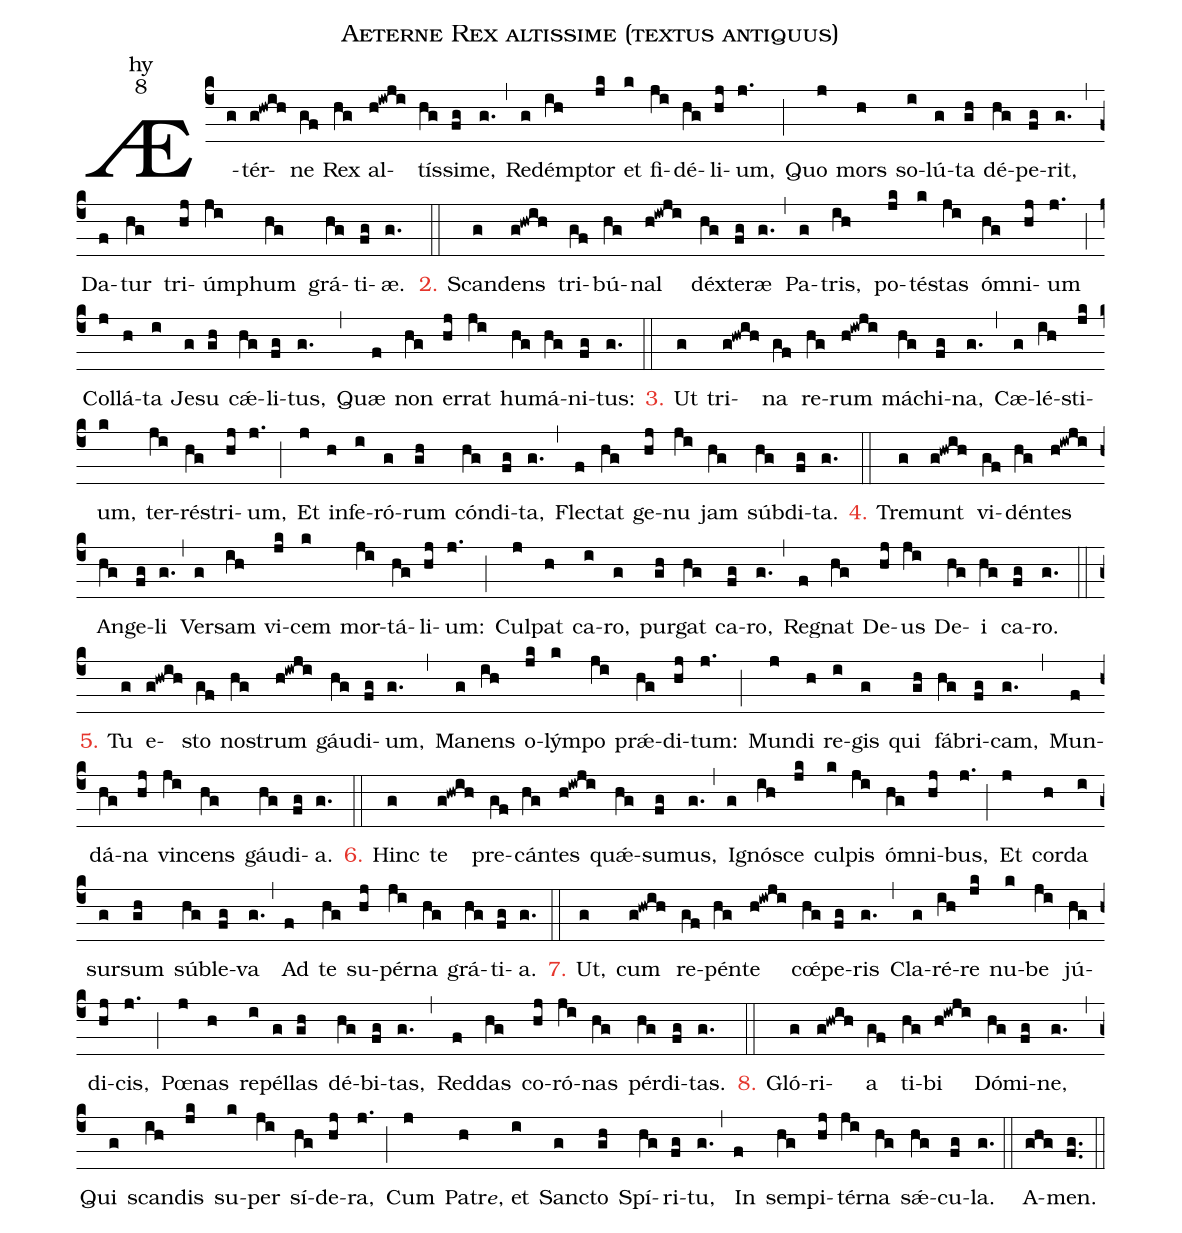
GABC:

name:Aeterne Rex altissime (textus antiquus);
office-part:hy;
mode:8;
%%
(c4)Æ(g)tér(g!hwih)ne(gf) Rex(hg) al(h!iwji)tís(hg)si(fg)me,(g.) (,)
Re(g)dém(ih)ptor(jk) et(k) fi(ji)dé(hg)li(hj)um,(j.) (;)
Quo(j) mors(h) so(i)lú(g)ta(gh) dé(hg)pe(fg)rit,(g.) (,)
Da(f)tur(hg) tri(hj)úm(ji)phum(hg) grá(hg)ti(fg)æ.(g.) (::)

<c>2.</c> Scan(g)dens(g!hwih) tri(gf)bú(hg)nal(h!iwji) déx(hg)te(fg)ræ(g.) (,)
Pa(g)tris,(ih) po(jk)té(k)stas(ji) óm(hg)ni(hj)um(j.) (;)
Col(j)lá(h)ta(i) Je(g)su(gh) cǽ(hg)li(fg)tus,(g.) (,)
Quæ(f) non(hg) er(hj)rat(ji) hu(hg)má(hg)ni(fg)tus:(g.) (::)

<c>3.</c> Ut(g) tri(g!hwih)na(gf) re(hg)rum(h!iwji) má(hg)chi(fg)na,(g.) (,)
Cæ(g)lé(ih)sti(jk)um,(k) ter(ji)ré(hg)stri(hj)um,(j.) (;)
Et(j) in(h)fe(i)ró(g)rum(gh) cón(hg)di(fg)ta,(g.) (,)
Fle(f)ctat(hg) ge(hj)nu(ji) jam(hg) súb(hg)di(fg)ta.(g.) (::)

<c>4.</c> Tre(g)munt(g!hwih) vi(gf)dén(hg)tes(h!iwji) An(hg)ge(fg)li(g.) (,)
Ver(g)sam(ih) vi(jk)cem(k) mor(ji)tá(hg)li(hj)um:(j.) (;)
Cul(j)pat(h) ca(i)ro,(g) pur(gh)gat(hg) ca(fg)ro,(g.) (,)
Re(f)gnat(hg) De(hj)us(ji) De(hg)i(hg) ca(fg)ro.(g.) (::)

<c>5.</c> Tu(g) e(g!hwih)sto(gf) no(hg)strum(h!iwji) gáu(hg)di(fg)um,(g.) (,)
Ma(g)nens(ih) o(jk)lým(k)po(ji) prǽ(hg)di(hj)tum:(j.) (;)
Mun(j)di(h) re(i)gis(g) qui(gh) fá(hg)bri(fg)cam,(g.) (,)
Mun(f)dá(hg)na(hj) vin(ji)cens(hg) gáu(hg)di(fg)a.(g.) (::)

<c>6.</c> Hinc(g) te(g!hwih) pre(gf)cán(hg)tes(h!iwji) quǽ(hg)su(fg)mus,(g.) (,)
I(g)gnó(ih)sce(jk) cul(k)pis(ji) óm(hg)ni(hj)bus,(j.) (;)
Et(j) cor(h)da(i) sur(g)sum(gh) sú(hg)ble(fg)va(g.) (,)
Ad(f) te(hg) su(hj)pér(ji)na(hg) grá(hg)ti(fg)a.(g.) (::)

<c>7.</c> Ut,(g) cum(g!hwih) re(gf)pén(hg)te(h!iwji) cœ́(hg)pe(fg)ris(g.) (,)
Cla(g)ré(ih)re(jk) nu(k)be(ji) jú(hg)di(hj)cis,(j.) (;)
Pœ(j)nas(h) re(i)pél(g)las(gh) dé(hg)bi(fg)tas,(g.) (,)
Red(f)das(hg) co(hj)ró(ji)nas(hg) pér(hg)di(fg)tas.(g.) (::)

<c>8.</c> Gló(g)ri(g!hwih)a(gf) ti(hg)bi(h!iwji) Dó(hg)mi(fg)ne,(g.) (,)
Qui(g) scan(ih)dis(jk) su(k)per(ji) sí(hg)de(hj)ra,(j.) (;)
Cum(j) Pa(h)tr<e>e</e>, et(i) San(g)cto(gh) Spí(hg)ri(fg)tu,(g.) (,)
In(f) sem(hg)pi(hj)tér(ji)na(hg) sǽ(hg)cu(fg)la.(g.) (::)
A(ghg)men.(fg..) (::)
